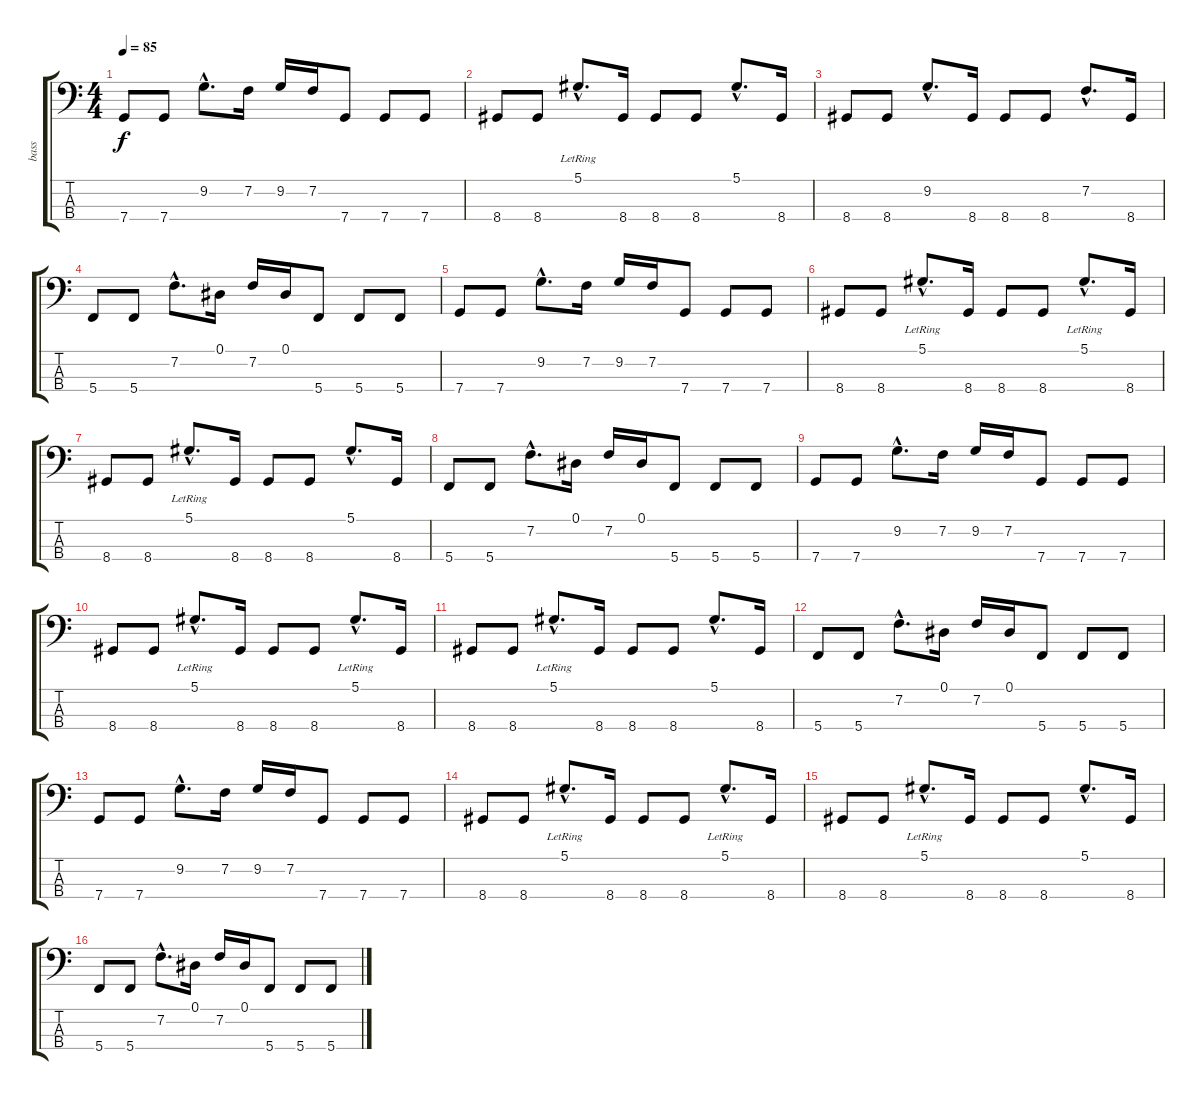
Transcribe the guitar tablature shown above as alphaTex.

\track ("bass" "bass") {instrument electricbasspick}
\staff {score tabs}
\tuning (Eb2 Bb1 F1 C1) {hide}
\ts (4 4)
\tempo 85
\clef f4
\ks c
7.4.8{dy f} 7.4.8 9.2{hac}.8{d} 7.2.16 9.2.16 7.2.16 7.4.8 7.4.8 7.4.8 |
8.4.8 8.4.8 5.1{hac lr}.8{d} 8.4.16 8.4.8 8.4.8 5.1{hac}.8{d} 8.4.16 |
8.4.8 8.4.8 9.2{hac}.8{d} 8.4.16 8.4.8 8.4.8 7.2{hac}.8{d} 8.4.16 |
\section ("" "")
5.4.8 5.4.8 7.2{hac}.8{d} 0.1.16 7.2.16 0.1.16 5.4.8 5.4.8 5.4.8 |
7.4.8 7.4.8 9.2{hac}.8{d} 7.2.16 9.2.16 7.2.16 7.4.8 7.4.8 7.4.8 |
8.4.8 8.4.8 5.1{hac lr}.8{d} 8.4.16 8.4.8 8.4.8 5.1{hac lr}.8{d} 8.4.16 |
8.4.8 8.4.8 5.1{hac lr}.8{d} 8.4.16 8.4.8 8.4.8 5.1{hac}.8{d} 8.4.16 |
5.4.8 5.4.8 7.2{hac}.8{d} 0.1.16 7.2.16 0.1.16 5.4.8 5.4.8 5.4.8 |
7.4.8 7.4.8 9.2{hac}.8{d} 7.2.16 9.2.16 7.2.16 7.4.8 7.4.8 7.4.8 |
8.4.8 8.4.8 5.1{hac lr}.8{d} 8.4.16 8.4.8 8.4.8 5.1{hac lr}.8{d} 8.4.16 |
8.4.8 8.4.8 5.1{hac lr}.8{d} 8.4.16 8.4.8 8.4.8 5.1{hac}.8{d} 8.4.16 |
5.4.8 5.4.8 7.2{hac}.8{d} 0.1.16 7.2.16 0.1.16 5.4.8 5.4.8 5.4.8 |
7.4.8 7.4.8 9.2{hac}.8{d} 7.2.16 9.2.16 7.2.16 7.4.8 7.4.8 7.4.8 |
8.4.8 8.4.8 5.1{hac lr}.8{d} 8.4.16 8.4.8 8.4.8 5.1{hac lr}.8{d} 8.4.16 |
8.4.8 8.4.8 5.1{hac lr}.8{d} 8.4.16 8.4.8 8.4.8 5.1{hac}.8{d} 8.4.16 |
5.4.8 5.4.8 7.2{hac}.8{d} 0.1.16 7.2.16 0.1.16 5.4.8 5.4.8 5.4.8
